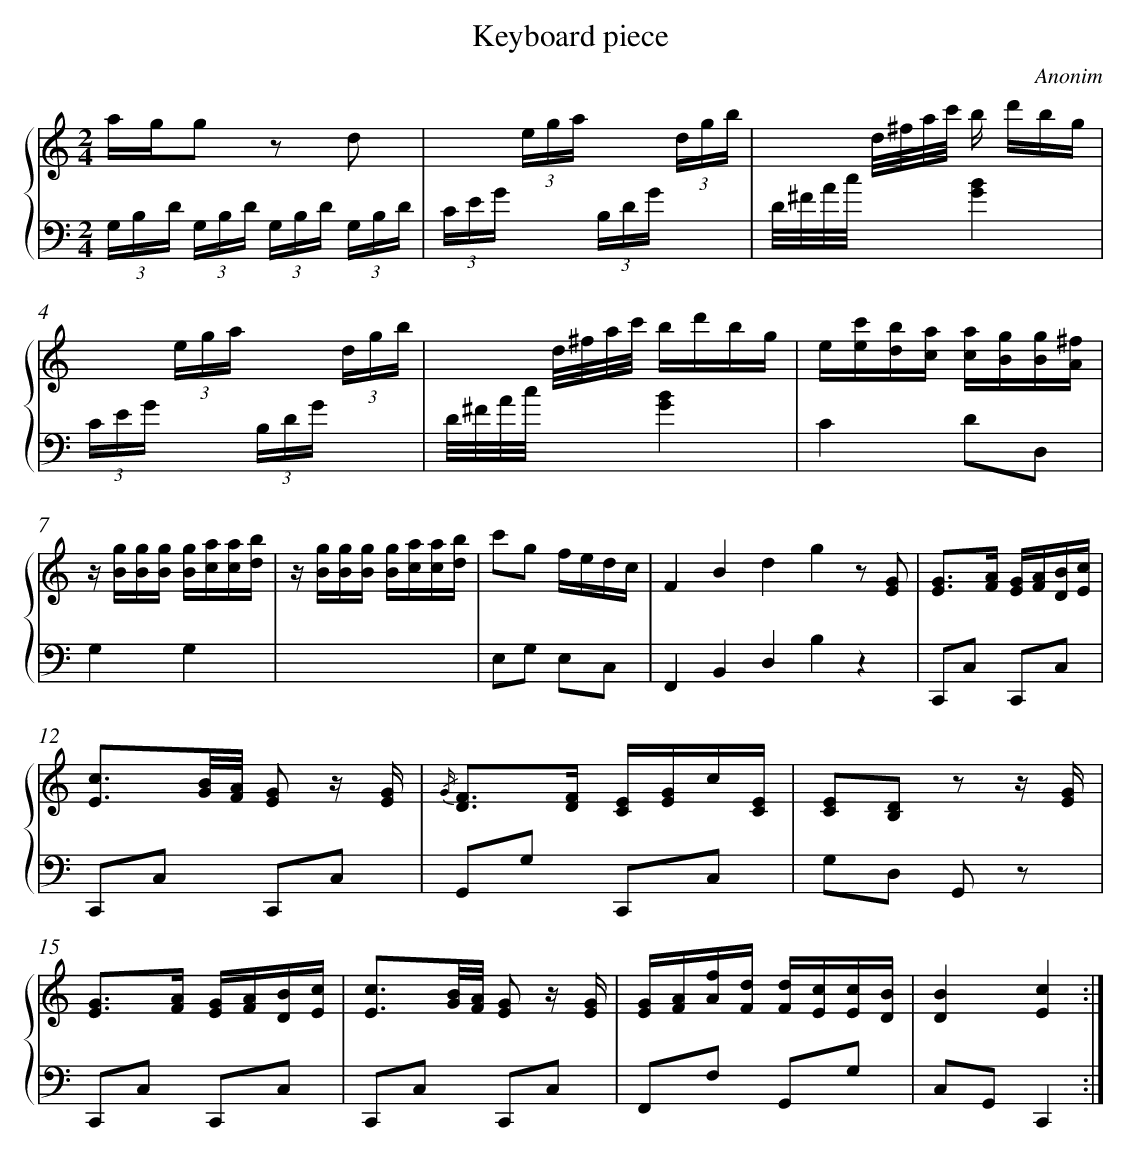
X:1
T: Keyboard piece
C: Anonim
L: 1/16
M: 2/4
%%staves {1 2}
V: 1 clef=treble
V: 2 clef=bass
K: C
[V:1] agg2 z2 d2 |
[V:2] (3G,B,D (3G,B,D (3G,B,D (3G,B,D |
[V:1] x2 (3ega x2 (3dgb |
[V:2] (3CEG x2 (3B,DG x2 |
[V:1] x2 d/^f/a/c'/ b d'bg |
[V:2] D/^F/A/c/ x2[B4G4] |
[V:1] x2 (3ega x2 (3dgb |
[V:2] (3CEG x2 (3B,DG x2 |
[V:1] x2 d/^f/a/c'/ bd'bg |
[V:2] D/^F/A/c/ x2[B4G4] |
[V:1] e[c'e][bd][ac] [ac][gB][gB][^fA] |
[V:2] C4D2D,2 |
[V:1] z [gB][gB][gB] [gB][ac][ac][bd] |
[V:2] G,4G,4 |
[V:1] z [gB][gB][gB] [gB][ac][ac][bd] |
[V:2] x8 |
[V:1] c'2g2 fedc |
[V:2] E,2G,2 E,2C,2 |
[V:1] F4B4d4g4z2 [G2E2] |
[V:2] F,,4B,,4D,4B,4z4 |
[V:1] [G2E2]>[A2F2] [GE][AF][BD][cE] |
[V:2] C,,2C,2 C,,2C,2 |
[V:1] [c3E3][B/G/][A/F/] [G2E2] z [GE] |
[V:2] C,,2C,2 C,,2C,2 |
[V:1] {/G/} [F2D2]>[F2D2] [EC][GE]c[EC] |
[V:2] G,,2G,2 C,,2C,2 |
[V:1] [E2C2][D2B,2] z2 z [GE] |
[V:2] G,2D,2 G,,2 z2 |
[V:1] [G2E2]>[A2F2] [GE][AF][BD][cE] |
[V:2] C,,2C,2 C,,2C,2 |
[V:1] [c3E3][B/G/][A/F/] [G2E2] z [GE] |
[V:2] C,,2C,2 C,,2C,2 |
[V:1] [GE][AF][fA][dF] [dF][cE][cE][BD] |
[V:2] F,,2F,2 G,,2G,2 |
[V:1] [B4D4][c4E4] :|]
[V:2] C,2G,,2C,,4 :|]
